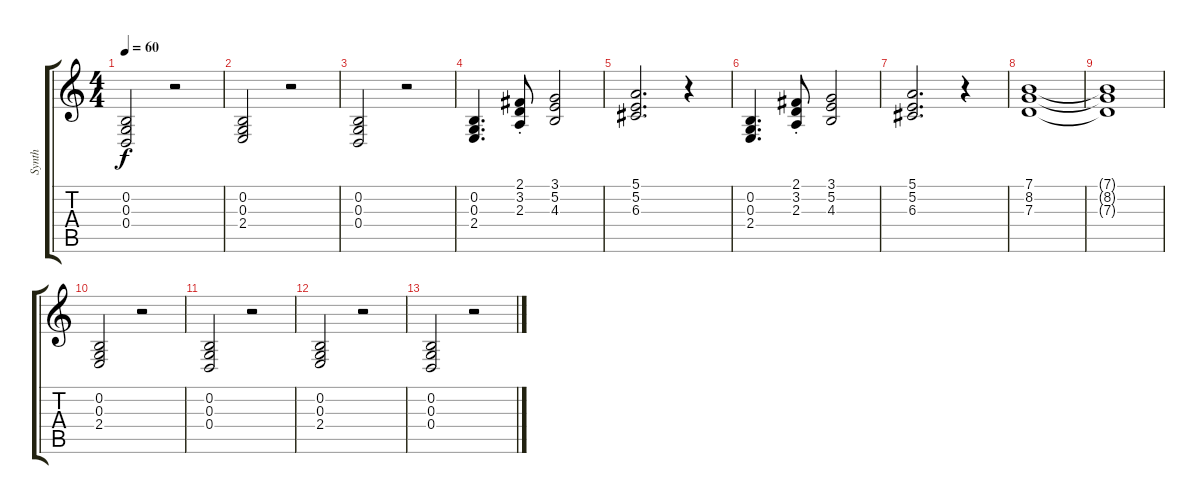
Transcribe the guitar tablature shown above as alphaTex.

\track ("Synth" "Synth") {instrument frenchhorn}
\staff {score tabs}
\tuning (E4 B3 G3 D3 A2 E2) {hide}
\ts (4 4)
\tempo 60
\clef g2
\ks c
(0.2 0.3 0.4).2{dy f} r.2 |
(0.2 0.3 2.4).2 r.2 |
(0.2 0.3 0.4).2 r.2 |
(0.2 0.3 2.4).4{d} (2.1{st} 3.2{st} 2.3{st}).8 (3.1 5.2 4.3).2 |
(5.1 5.2 6.3).2{d} r.4 |
(0.2 0.3 2.4).4{d} (2.1{st} 3.2{st} 2.3{st}).8 (3.1 5.2 4.3).2 |
(5.1 5.2 6.3).2{d} r.4 |
(7.1 8.2 7.3).1 |
(7.1{t} 8.2{t} 7.3{t}).1 |
(0.2 0.3 2.4).2 r.2 |
(0.2 0.3 0.4).2 r.2 |
(0.2 0.3 2.4).2 r.2 |
(0.2 0.3 0.4).2 r.2
